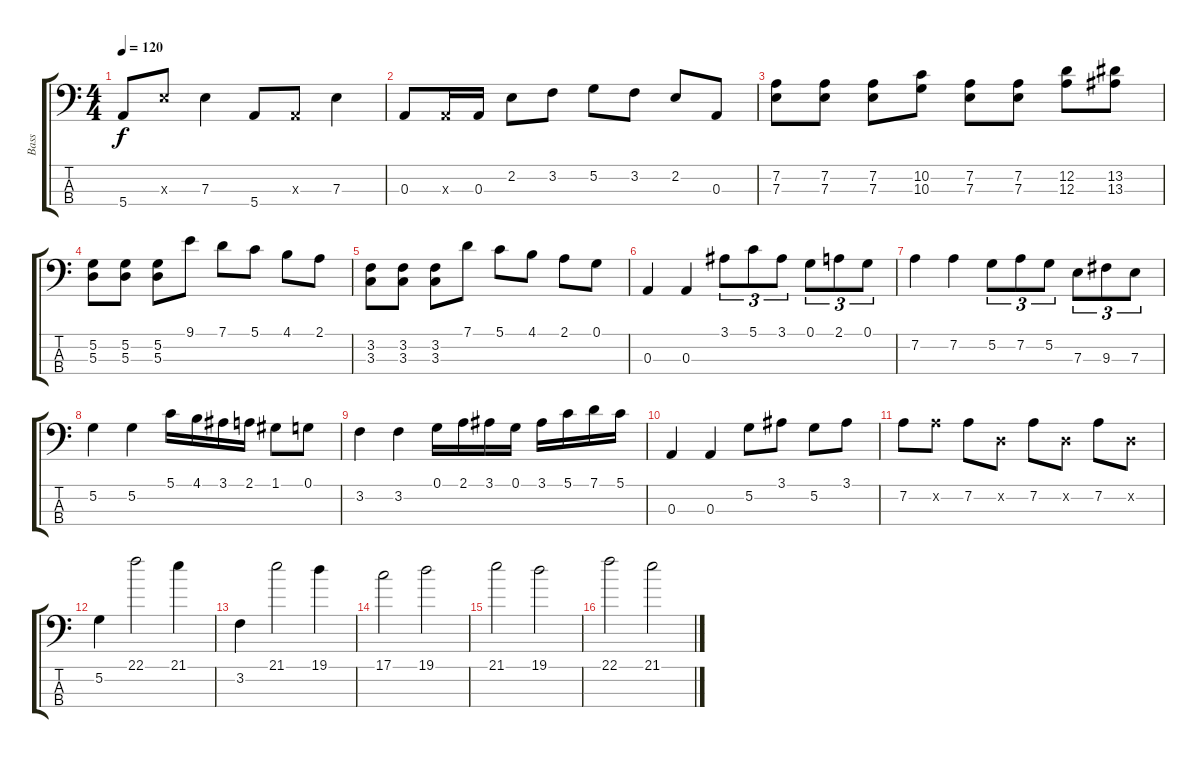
\track ("Bass" "Bass") {instrument electricbassfinger}
\staff {score tabs}
\tuning (G2 D2 A1 E1) {hide}
\ts (4 4)
\tempo 120
\clef f4
\ks c
5.4.8{dy f} 7.3{x}.8 7.3.4 5.4.8 0.3{x}.8 7.3.4 |
0.3.8 0.3{x}.16 0.3.16 2.2.8 3.2.8 5.2.8 3.2.8 2.2.8 0.3.8 |
(7.2 7.3).8 (7.2 7.3).8 (7.2 7.3).8 (10.2 10.3).8 (7.2 7.3).8 (7.2 7.3).8 (12.2 12.3).8 (13.2 13.3).8 |
(5.2 5.3).8 (5.2 5.3).8 (5.2 5.3).8 9.1.8 7.1.8 5.1.8 4.1.8 2.1.8 |
(3.2 3.3).8 (3.2 3.3).8 (3.2 3.3).8 7.1.8 5.1.8 4.1.8 2.1.8 0.1.8 |
0.3.4 0.3.4 3.1.8{tu (3 2)} 5.1.8{tu (3 2)} 3.1.8{tu (3 2)} 0.1.8{tu (3 2)} 2.1.8{tu (3 2)} 0.1.8{tu (3 2)} |
7.2.4 7.2.4 5.2.8{tu (3 2)} 7.2.8{tu (3 2)} 5.2.8{tu (3 2)} 7.3.8{tu (3 2)} 9.3.8{tu (3 2)} 7.3.8{tu (3 2)} |
5.2.4 5.2.4 5.1.16 4.1.16 3.1.16 2.1.16 1.1.8 0.1.8 |
3.2.4 3.2.4 0.1.16 2.1.16 3.1.16 0.1.16 3.1.16 5.1.16 7.1.16 5.1.16 |
0.3.4 0.3.4 5.2.8 3.1.8 5.2.8 3.1.8 |
7.2.8 7.2{x}.8 7.2.8 0.2{x}.8 7.2.8 0.2{x}.8 7.2.8 0.2{x}.8 |
5.2.4 22.1.2 21.1.4 |
3.2.4 21.1.2 19.1.4 |
17.1.2 19.1.2 |
21.1.2 19.1.2 |
22.1.2 21.1.2
